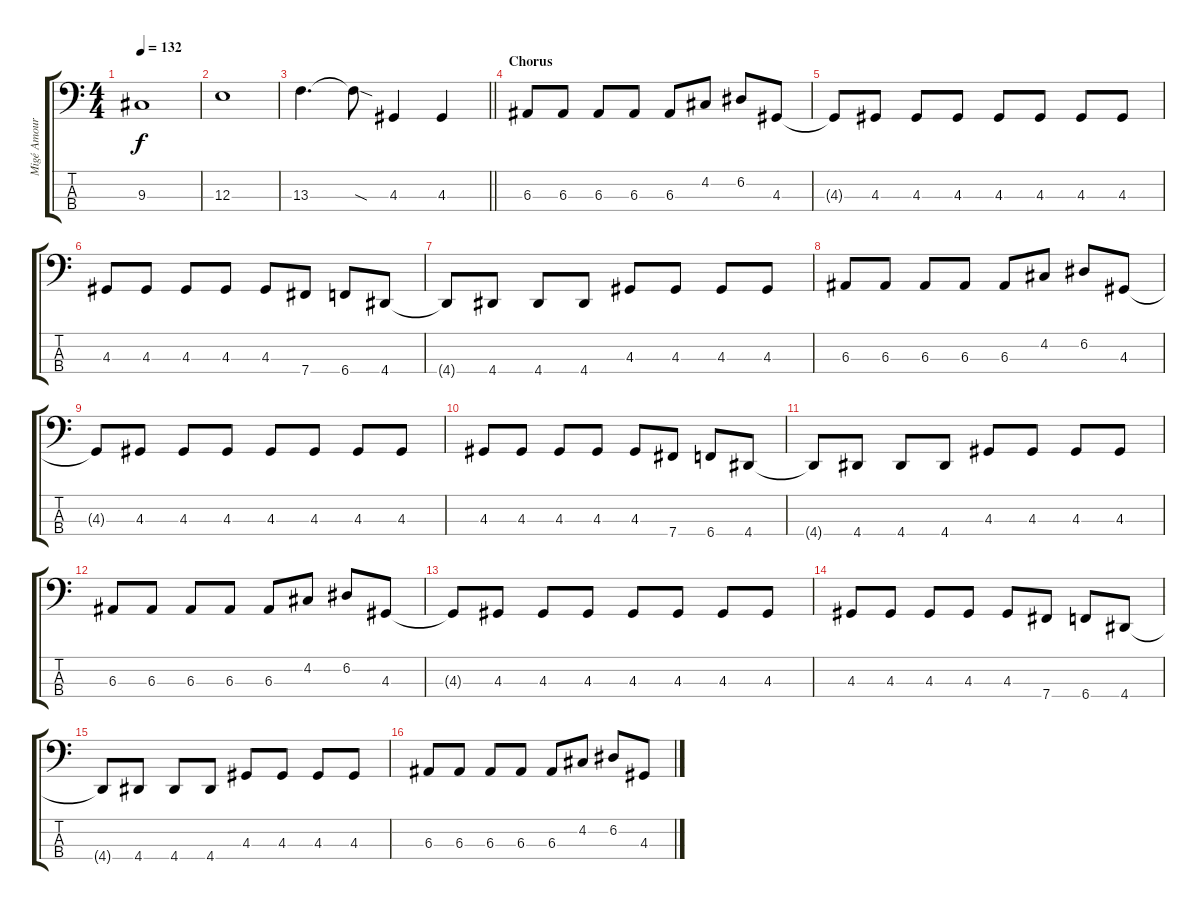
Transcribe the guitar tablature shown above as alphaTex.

\track ("Migé Amour (Bass)" "Migé Amour") {instrument electricbassfinger}
\staff {score tabs}
\tuning (D2 A1 E1 B0) {hide}
\ts (4 4)
\tempo 132
\clef f4
\ks c
9.3.1{dy f} |
12.3.1 |
\barLineRight lightlight
13.3.4{d} 13.3{sod t}.8 4.3.4 4.3.4 |
\section ("" "Chorus")
6.3.8 6.3.8 6.3.8 6.3.8 6.3.8 4.2.8 6.2.8 4.3.8 |
4.3{t}.8 4.3.8 4.3.8 4.3.8 4.3.8 4.3.8 4.3.8 4.3.8 |
4.3.8 4.3.8 4.3.8 4.3.8 4.3.8 7.4.8 6.4.8 4.4.8 |
4.4{t}.8 4.4.8 4.4.8 4.4.8 4.3.8 4.3.8 4.3.8 4.3.8 |
6.3.8 6.3.8 6.3.8 6.3.8 6.3.8 4.2.8 6.2.8 4.3.8 |
4.3{t}.8 4.3.8 4.3.8 4.3.8 4.3.8 4.3.8 4.3.8 4.3.8 |
4.3.8 4.3.8 4.3.8 4.3.8 4.3.8 7.4.8 6.4.8 4.4.8 |
4.4{t}.8 4.4.8 4.4.8 4.4.8 4.3.8 4.3.8 4.3.8 4.3.8 |
6.3.8 6.3.8 6.3.8 6.3.8 6.3.8 4.2.8 6.2.8 4.3.8 |
4.3{t}.8 4.3.8 4.3.8 4.3.8 4.3.8 4.3.8 4.3.8 4.3.8 |
4.3.8 4.3.8 4.3.8 4.3.8 4.3.8 7.4.8 6.4.8 4.4.8 |
4.4{t}.8 4.4.8 4.4.8 4.4.8 4.3.8 4.3.8 4.3.8 4.3.8 |
6.3.8 6.3.8 6.3.8 6.3.8 6.3.8 4.2.8 6.2.8 4.3.8
